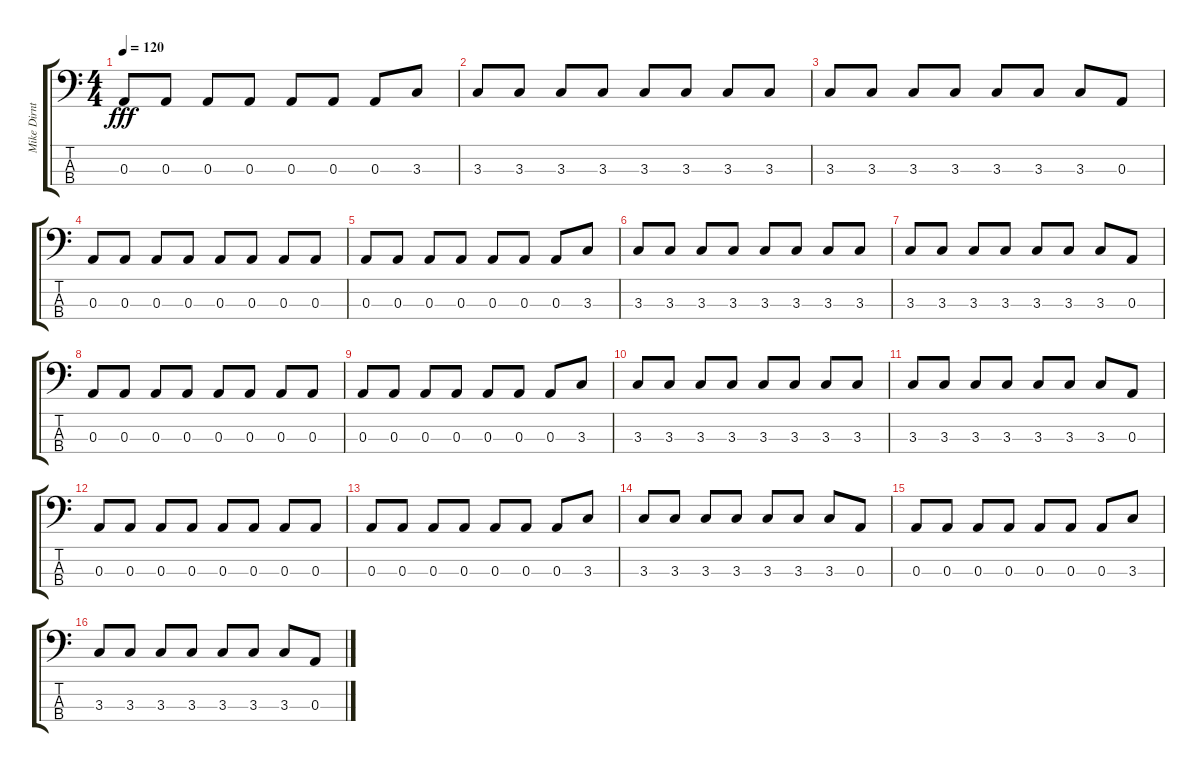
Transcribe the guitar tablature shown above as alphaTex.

\track ("Mike Dirnt" "Mike Dirnt") {instrument electricbassfinger}
\staff {score tabs}
\tuning (G2 D2 A1 E1) {hide}
\ts (4 4)
\tempo 120
\clef f4
\ks c
0.3.8{dy fff} 0.3.8 0.3.8 0.3.8 0.3.8 0.3.8 0.3.8 3.3.8 |
3.3.8 3.3.8 3.3.8 3.3.8 3.3.8 3.3.8 3.3.8 3.3.8 |
3.3.8 3.3.8 3.3.8 3.3.8 3.3.8 3.3.8 3.3.8 0.3.8 |
0.3.8 0.3.8 0.3.8 0.3.8 0.3.8 0.3.8 0.3.8 0.3.8 |
0.3.8 0.3.8 0.3.8 0.3.8 0.3.8 0.3.8 0.3.8 3.3.8 |
3.3.8 3.3.8 3.3.8 3.3.8 3.3.8 3.3.8 3.3.8 3.3.8 |
3.3.8 3.3.8 3.3.8 3.3.8 3.3.8 3.3.8 3.3.8 0.3.8 |
0.3.8 0.3.8 0.3.8 0.3.8 0.3.8 0.3.8 0.3.8 0.3.8 |
0.3.8 0.3.8 0.3.8 0.3.8 0.3.8 0.3.8 0.3.8 3.3.8 |
3.3.8 3.3.8 3.3.8 3.3.8 3.3.8 3.3.8 3.3.8 3.3.8 |
3.3.8 3.3.8 3.3.8 3.3.8 3.3.8 3.3.8 3.3.8 0.3.8 |
0.3.8 0.3.8 0.3.8 0.3.8 0.3.8 0.3.8 0.3.8 0.3.8 |
0.3.8 0.3.8 0.3.8 0.3.8 0.3.8 0.3.8 0.3.8 3.3.8 |
3.3.8 3.3.8 3.3.8 3.3.8 3.3.8 3.3.8 3.3.8 0.3.8 |
0.3.8 0.3.8 0.3.8 0.3.8 0.3.8 0.3.8 0.3.8 3.3.8 |
3.3.8 3.3.8 3.3.8 3.3.8 3.3.8 3.3.8 3.3.8 0.3.8
